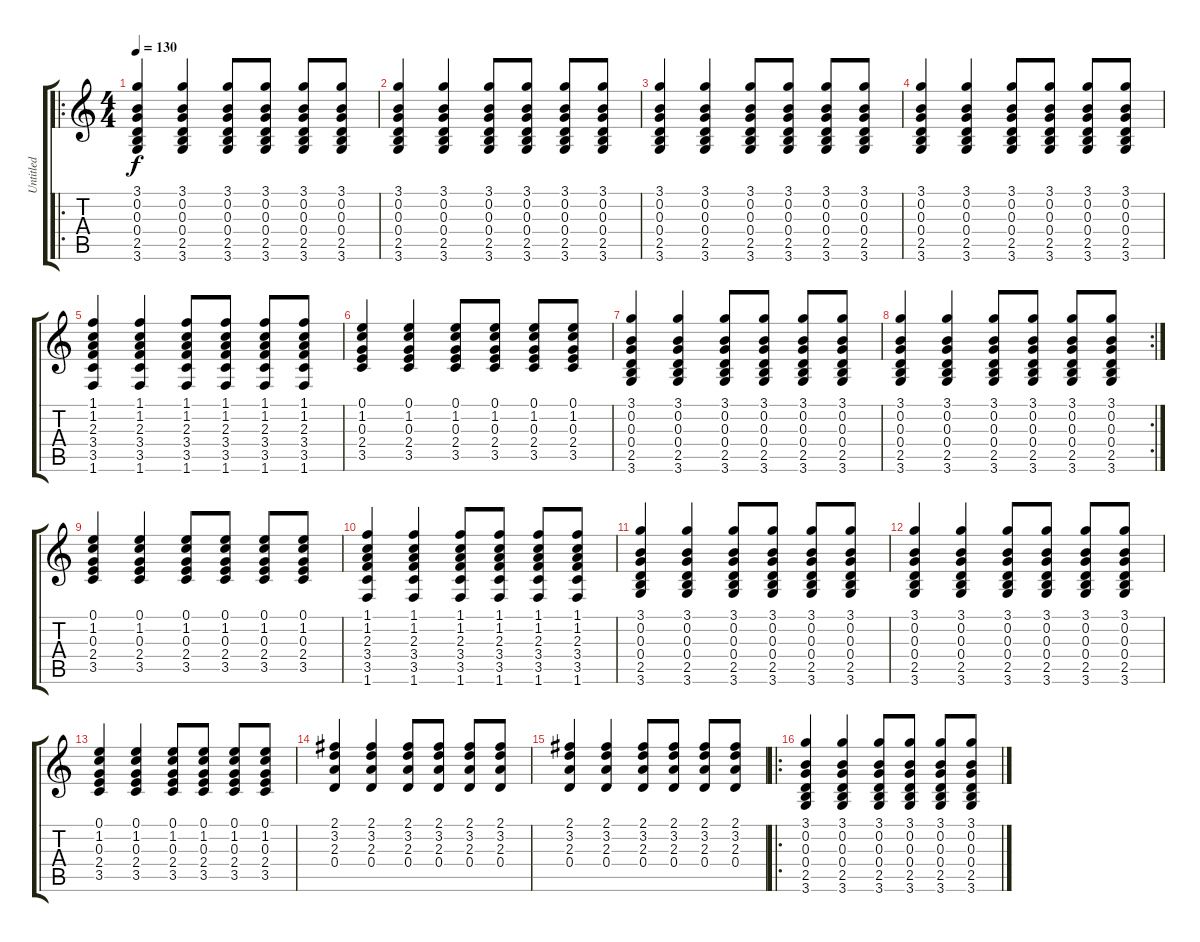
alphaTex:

\track ("Untitled" "Untitled") {instrument acousticguitarnylon}
\staff {score tabs}
\tuning (E4 B3 G3 D3 A2 E2) {hide}
\ro
\ts (4 4)
\tempo 130
\clef g2
\ks c
(3.1 0.2 0.3 0.4 2.5 3.6).4{dy f instrument acousticguitarnylon} (3.1 0.2 0.3 0.4 2.5 3.6).4 (3.1 0.2 0.3 0.4 2.5 3.6).8 (3.1 0.2 0.3 0.4 2.5 3.6).8 (3.1 0.2 0.3 0.4 2.5 3.6).8 (3.1 0.2 0.3 0.4 2.5 3.6).8 |
(3.1 0.2 0.3 0.4 2.5 3.6).4 (3.1 0.2 0.3 0.4 2.5 3.6).4 (3.1 0.2 0.3 0.4 2.5 3.6).8 (3.1 0.2 0.3 0.4 2.5 3.6).8 (3.1 0.2 0.3 0.4 2.5 3.6).8 (3.1 0.2 0.3 0.4 2.5 3.6).8 |
(3.1 0.2 0.3 0.4 2.5 3.6).4 (3.1 0.2 0.3 0.4 2.5 3.6).4 (3.1 0.2 0.3 0.4 2.5 3.6).8 (3.1 0.2 0.3 0.4 2.5 3.6).8 (3.1 0.2 0.3 0.4 2.5 3.6).8 (3.1 0.2 0.3 0.4 2.5 3.6).8 |
(3.1 0.2 0.3 0.4 2.5 3.6).4 (3.1 0.2 0.3 0.4 2.5 3.6).4 (3.1 0.2 0.3 0.4 2.5 3.6).8 (3.1 0.2 0.3 0.4 2.5 3.6).8 (3.1 0.2 0.3 0.4 2.5 3.6).8 (3.1 0.2 0.3 0.4 2.5 3.6).8 |
(1.1 1.2 2.3 3.4 3.5 1.6).4 (1.1 1.2 2.3 3.4 3.5 1.6).4 (1.1 1.2 2.3 3.4 3.5 1.6).8 (1.1 1.2 2.3 3.4 3.5 1.6).8 (1.1 1.2 2.3 3.4 3.5 1.6).8 (1.1 1.2 2.3 3.4 3.5 1.6).8 |
(0.1 1.2 0.3 2.4 3.5).4 (0.1 1.2 0.3 2.4 3.5).4 (0.1 1.2 0.3 2.4 3.5).8 (0.1 1.2 0.3 2.4 3.5).8 (0.1 1.2 0.3 2.4 3.5).8 (0.1 1.2 0.3 2.4 3.5).8 |
(3.1 0.2 0.3 0.4 2.5 3.6).4 (3.1 0.2 0.3 0.4 2.5 3.6).4 (3.1 0.2 0.3 0.4 2.5 3.6).8 (3.1 0.2 0.3 0.4 2.5 3.6).8 (3.1 0.2 0.3 0.4 2.5 3.6).8 (3.1 0.2 0.3 0.4 2.5 3.6).8 |
\rc 2
(3.1 0.2 0.3 0.4 2.5 3.6).4 (3.1 0.2 0.3 0.4 2.5 3.6).4 (3.1 0.2 0.3 0.4 2.5 3.6).8 (3.1 0.2 0.3 0.4 2.5 3.6).8 (3.1 0.2 0.3 0.4 2.5 3.6).8 (3.1 0.2 0.3 0.4 2.5 3.6).8 |
(0.1 1.2 0.3 2.4 3.5).4 (0.1 1.2 0.3 2.4 3.5).4 (0.1 1.2 0.3 2.4 3.5).8 (0.1 1.2 0.3 2.4 3.5).8 (0.1 1.2 0.3 2.4 3.5).8 (0.1 1.2 0.3 2.4 3.5).8 |
(1.1 1.2 2.3 3.4 3.5 1.6).4 (1.1 1.2 2.3 3.4 3.5 1.6).4 (1.1 1.2 2.3 3.4 3.5 1.6).8 (1.1 1.2 2.3 3.4 3.5 1.6).8 (1.1 1.2 2.3 3.4 3.5 1.6).8 (1.1 1.2 2.3 3.4 3.5 1.6).8 |
(3.1 0.2 0.3 0.4 2.5 3.6).4 (3.1 0.2 0.3 0.4 2.5 3.6).4 (3.1 0.2 0.3 0.4 2.5 3.6).8 (3.1 0.2 0.3 0.4 2.5 3.6).8 (3.1 0.2 0.3 0.4 2.5 3.6).8 (3.1 0.2 0.3 0.4 2.5 3.6).8 |
(3.1 0.2 0.3 0.4 2.5 3.6).4 (3.1 0.2 0.3 0.4 2.5 3.6).4 (3.1 0.2 0.3 0.4 2.5 3.6).8 (3.1 0.2 0.3 0.4 2.5 3.6).8 (3.1 0.2 0.3 0.4 2.5 3.6).8 (3.1 0.2 0.3 0.4 2.5 3.6).8 |
(0.1 1.2 0.3 2.4 3.5).4 (0.1 1.2 0.3 2.4 3.5).4 (0.1 1.2 0.3 2.4 3.5).8 (0.1 1.2 0.3 2.4 3.5).8 (0.1 1.2 0.3 2.4 3.5).8 (0.1 1.2 0.3 2.4 3.5).8 |
(2.1 3.2 2.3 0.4).4 (2.1 3.2 2.3 0.4).4 (2.1 3.2 2.3 0.4).8 (2.1 3.2 2.3 0.4).8 (2.1 3.2 2.3 0.4).8 (2.1 3.2 2.3 0.4).8 |
(2.1 3.2 2.3 0.4).4 (2.1 3.2 2.3 0.4).4 (2.1 3.2 2.3 0.4).8 (2.1 3.2 2.3 0.4).8 (2.1 3.2 2.3 0.4).8 (2.1 3.2 2.3 0.4).8 |
\ro
(3.1 0.2 0.3 0.4 2.5 3.6).4 (3.1 0.2 0.3 0.4 2.5 3.6).4 (3.1 0.2 0.3 0.4 2.5 3.6).8 (3.1 0.2 0.3 0.4 2.5 3.6).8 (3.1 0.2 0.3 0.4 2.5 3.6).8 (3.1 0.2 0.3 0.4 2.5 3.6).8
